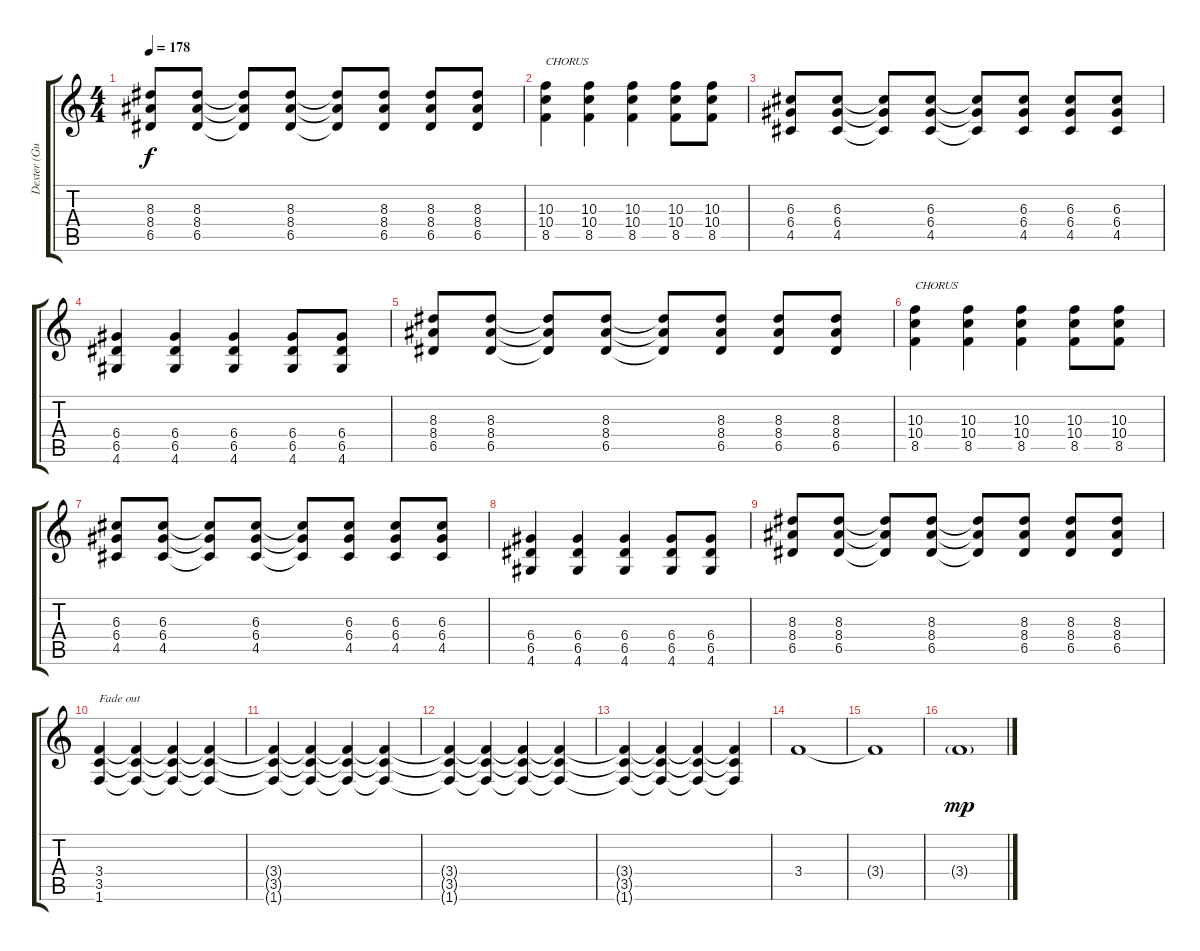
\track ("Dexter (Guitar)" "Dexter (Gu") {instrument distortionguitar}
\staff {score tabs}
\tuning (E4 B3 G3 D3 A2 E2) {hide}
\ts (4 4)
\tempo 178
\clef g2
\ks c
(8.3 8.4 6.5).8{dy f} (8.3 8.4 6.5).8 (8.3{t} 8.4{t} 6.5{t}).8 (8.3 8.4 6.5).8 (8.3{t} 8.4{t} 6.5{t}).8 (8.3 8.4 6.5).8 (8.3 8.4 6.5).8 (8.3 8.4 6.5).8 |
(10.3 10.4 8.5).4{txt "CHORUS"} (10.3 10.4 8.5).4 (10.3 10.4 8.5).4 (10.3 10.4 8.5).8 (10.3 10.4 8.5).8 |
(6.3 6.4 4.5).8 (6.3 6.4 4.5).8 (6.3{t} 6.4{t} 4.5{t}).8 (6.3 6.4 4.5).8 (6.3{t} 6.4{t} 4.5{t}).8 (6.3 6.4 4.5).8 (6.3 6.4 4.5).8 (6.3 6.4 4.5).8 |
(6.4 6.5 4.6).4 (6.4 6.5 4.6).4 (6.4 6.5 4.6).4 (6.4 6.5 4.6).8 (6.4 6.5 4.6).8 |
(8.3 8.4 6.5).8 (8.3 8.4 6.5).8 (8.3{t} 8.4{t} 6.5{t}).8 (8.3 8.4 6.5).8 (8.3{t} 8.4{t} 6.5{t}).8 (8.3 8.4 6.5).8 (8.3 8.4 6.5).8 (8.3 8.4 6.5).8 |
(10.3 10.4 8.5).4{txt "CHORUS"} (10.3 10.4 8.5).4 (10.3 10.4 8.5).4 (10.3 10.4 8.5).8 (10.3 10.4 8.5).8 |
(6.3 6.4 4.5).8 (6.3 6.4 4.5).8 (6.3{t} 6.4{t} 4.5{t}).8 (6.3 6.4 4.5).8 (6.3{t} 6.4{t} 4.5{t}).8 (6.3 6.4 4.5).8 (6.3 6.4 4.5).8 (6.3 6.4 4.5).8 |
(6.4 6.5 4.6).4 (6.4 6.5 4.6).4 (6.4 6.5 4.6).4 (6.4 6.5 4.6).8 (6.4 6.5 4.6).8 |
(8.3 8.4 6.5).8 (8.3 8.4 6.5).8 (8.3{t} 8.4{t} 6.5{t}).8 (8.3 8.4 6.5).8 (8.3{t} 8.4{t} 6.5{t}).8 (8.3 8.4 6.5).8 (8.3 8.4 6.5).8 (8.3 8.4 6.5).8 |
(3.4 3.5 1.6).4{txt "Fade out" volume 14} (3.4{t} 3.5{t} 1.6{t}).4{volume 14} (3.4{t} 3.5{t} 1.6{t}).4 (3.4{t} 3.5{t} 1.6{t}).4{volume 13} |
(3.4{t} 3.5{t} 1.6{t}).4{volume 12} (3.4{t} 3.5{t} 1.6{t}).4{volume 11} (3.4{t} 3.5{t} 1.6{t}).4{volume 10} (3.4{t} 3.5{t} 1.6{t}).4{volume 9} |
(3.4{t} 3.5{t} 1.6{t}).4{volume 8} (3.4{t} 3.5{t} 1.6{t}).4{volume 7} (3.4{t} 3.5{t} 1.6{t}).4{volume 6} (3.4{t} 3.5{t} 1.6{t}).4{volume 5} |
(3.4{t} 3.5{t} 1.6{t}).4{volume 4} (3.4{t} 3.5{t} 1.6{t}).4{volume 3} (3.4{t} 3.5{t} 1.6{t}).4{volume 2} (3.4{t} 3.5{t} 1.6{t}).4 |
3.4.1{volume 14} |
3.4{t}.1 |
3.4{g}.1{dy mp}
